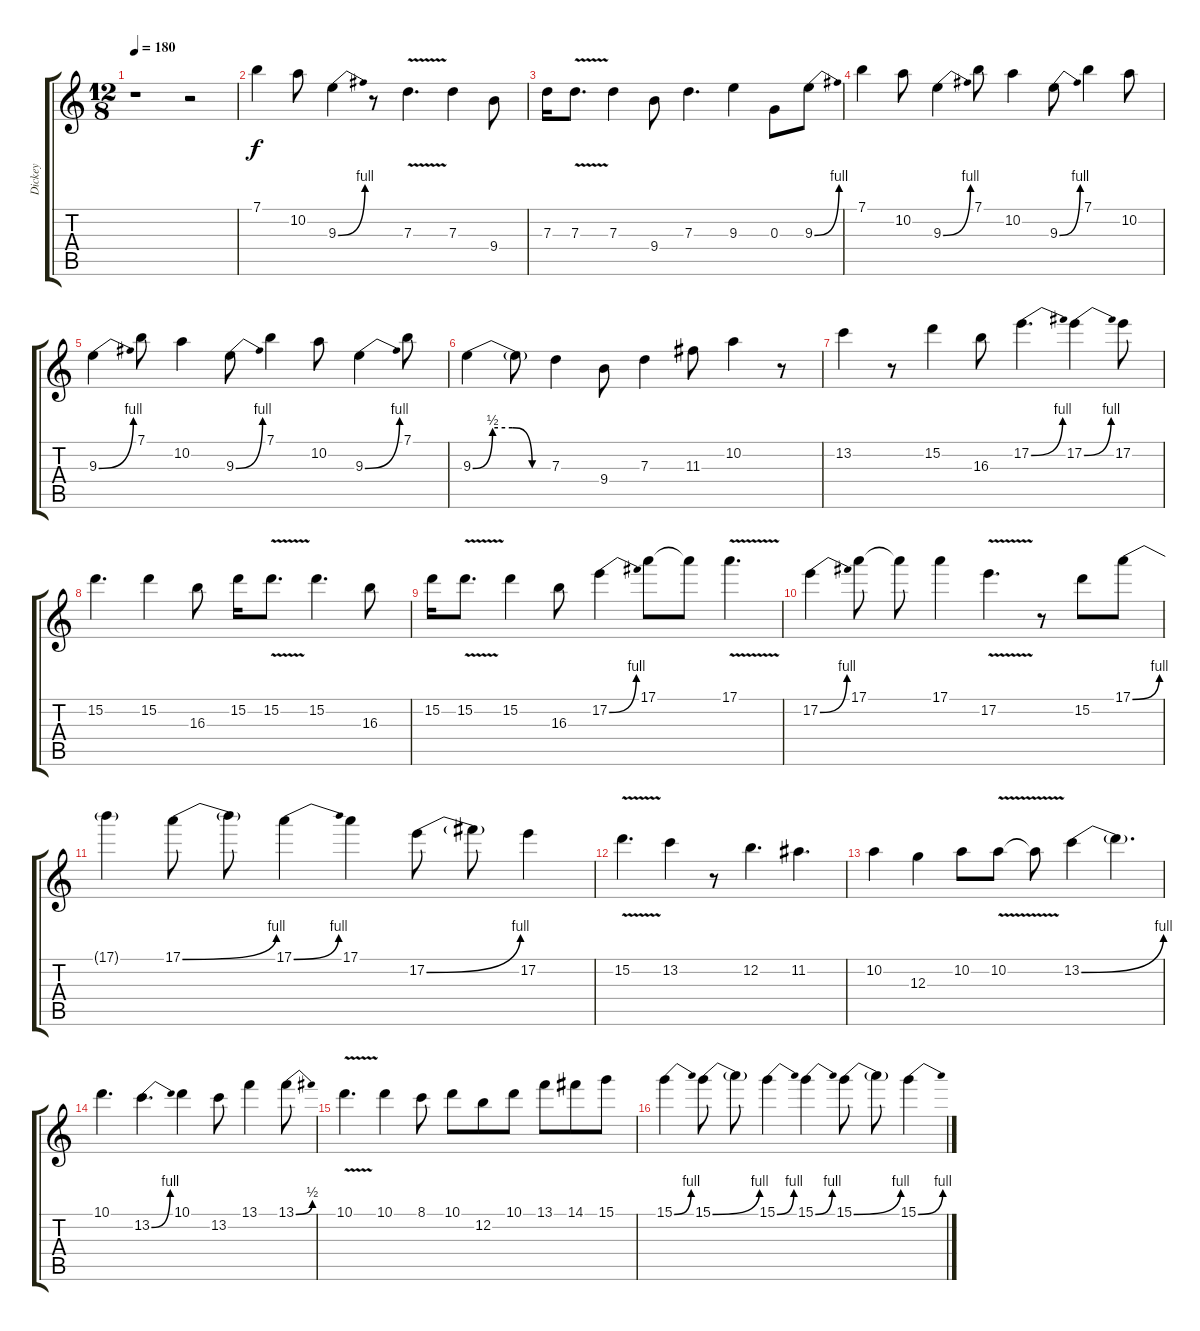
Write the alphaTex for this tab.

\track ("Dickey" "Dickey") {instrument overdrivenguitar}
\staff {score tabs}
\tuning (E4 B3 G3 D3 A2 E2) {hide}
\ts (12 8)
\tempo 180
\clef g2
\ks c
r.1{dy f} r.2 |
7.1.4 10.2.8 9.3{be (bend 0 0 60 4)}.4 r.8 7.3{v}.4{d} 7.3.4 9.4.8 |
7.3.16 7.3{v}.8{d} 7.3.4 9.4.8 7.3.4{d} 9.3.4 0.3.8 9.3{be (bend 0 0 60 4)}.8 |
7.1.4 10.2.8 9.3{be (bend 0 0 60 4)}.4 7.1.8 10.2.4 9.3{be (bend 0 0 60 4)}.8 7.1.4 10.2.8 |
9.3{be (bend 0 0 60 4)}.4 7.1.8 10.2.4 9.3{be (bend 0 0 60 4)}.8 7.1.4 10.2.8 9.3{be (bend 0 0 60 4)}.4 7.1.8 |
9.3{be (custom 0 0 15 2 30 2 45 0 60 0)}.4 9.3{t}.8 7.3.4 9.4.8 7.3.4 11.3.8 10.2.4 r.8 |
13.2.4 r.8 15.2.4 16.3.8 17.2{be (bend 0 0 60 4)}.4{d} 17.2{be (bend 0 0 60 4)}.4 17.2.8 |
15.2.4{d} 15.2.4 16.3.8 15.2.16 15.2{v}.8{d} 15.2.4{d} 16.3.8 |
15.2.16 15.2{v}.8{d} 15.2.4 16.3.8 17.2{be (bend 0 0 60 4)}.4 17.1.8 17.1{t}.8 17.1{v}.4{d} |
17.2{be (bend 0 0 60 4)}.4 17.1.8 17.1{t}.8 17.1.4 17.2{v}.4{d} r.8 15.2.8 17.1{be (bend 0 0 60 4)}.8 |
17.1{t}.4 17.1{be (bend 0 0 60 4)}.8 17.1{t}.8 17.1{be (bend 0 0 60 4)}.4 17.1.4 17.2{be (bend 0 0 60 4)}.8 17.2{t}.8 17.2.4 |
15.2{v}.4{d} 13.2.4 r.8 12.2.4{d} 11.2.4{d} |
10.2.4 12.3.4 10.2.8 10.2{v}.8 10.2{t}.8 13.2{be (bend 0 0 60 4)}.4 13.2{t}.4{d} |
10.1.4{d} 13.2{be (bend 0 0 60 4)}.4{d} 10.1.4 13.2.8 13.1.4 13.1{be (bend 0 0 60 2)}.8 |
10.1{v}.4{d} 10.1.4 8.1.8 10.1.8 12.2.8 10.1.8 13.1.8 14.1.8 15.1.8 |
15.1{be (bend 0 0 60 4)}.4 15.1{be (bend 0 0 60 4)}.8 15.1{t}.8 15.1{be (bend 0 0 60 4)}.4 15.1{be (bend 0 0 60 4)}.4 15.1{be (bend 0 0 60 4)}.8 15.1{t}.8 15.1{be (bend 0 0 60 4)}.4
